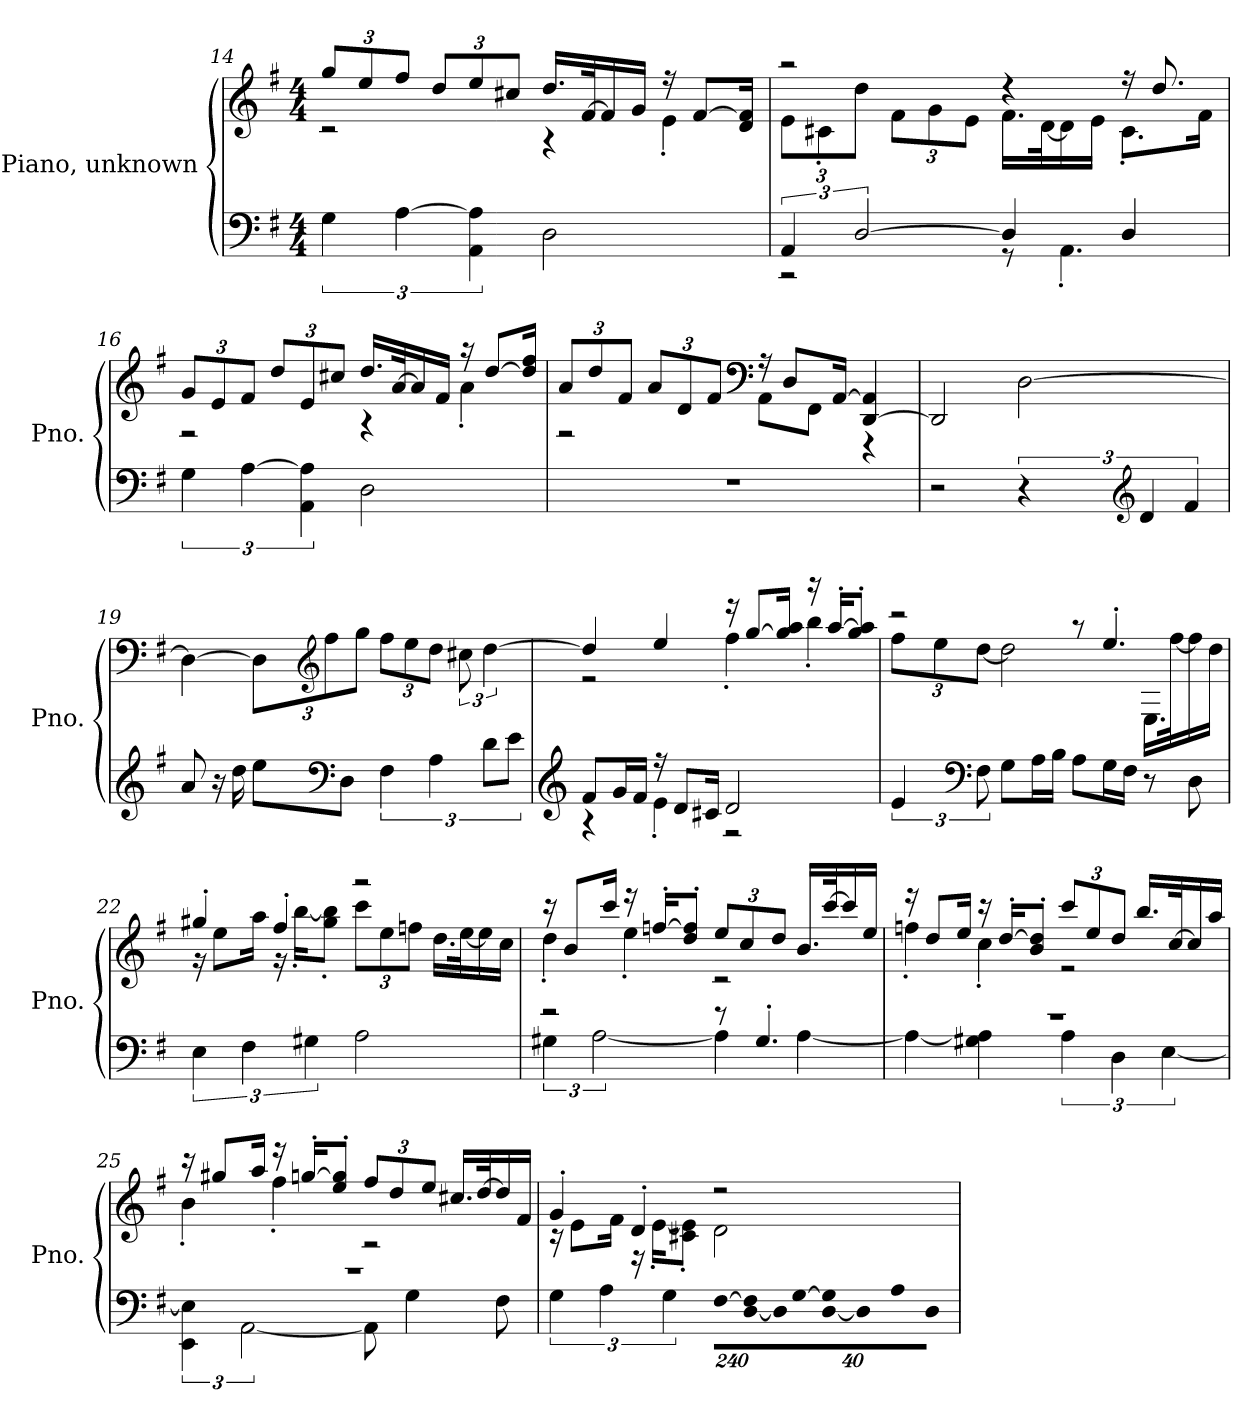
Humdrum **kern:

**kern	**kern
*part1	*part1
*staff2	*staff1
*I"Piano, unknown	*
*I'Pno.	*
!!LO:PB:g=z
*clefF4	*clefG2
*k[f#]	*k[f#]
*M4/4	*M4/4
*	*Xbrackettup
=14	=14
*	*^
6G\	12gg/L	2r
.	12ee/	.
[6A\	12ff#/J	.
.	12dd/L	.
6AA\ 6A\]	12ee/	.
.	12cc#X/J	.
2D\	16.dd/LL	4r
.	[32f#/K	.
.	16f#/]	.
.	16g/JJ	.
.	16r	4e'\
.	[8f#/L	.
.	16d/ 16f#/]Jk	.
=15	=15	=15
*^	*	*
6AA/	2r	2r	12e\L
.	.	.	12c#X'\
[3D/	.	.	12dd\J
.	.	.	12f#\L
.	.	.	12g\
.	.	.	12e\J
4D/]	8r	4r	16.f#\LL
.	.	.	[32d\K
.	4.AA'\	.	16d\]
.	.	.	16e\JJ
4D/	.	16r	8.c#'\L
.	.	8.dd/	.
.	.	.	16f#\Jk
*v	*v	*	*
!!LO:LB:g=z	!!
=16	=16	=16
6G\	12g/L	2r
.	12e/	.
[6A\	12f#/J	.
.	12dd/L	.
6AA\ 6A\]	12e/	.
.	12cc#X/J	.
2D\	16.dd/LL	4r
.	[32a/K	.
.	16a/]	.
.	16f#/JJ	.
.	16r	4a'\
.	[8dd/L	.
.	16dd/] 16ff#/Jk	.
=17	=17	=17
1r	12a/L	2r
.	12dd/	.
.	12f#/J	.
.	12a/L	.
.	12d/	.
.	12f#/J	.
*	*clefF4	*
.	16r	8AA\L
.	8D/L	.
.	.	8FF#\J
.	[16AA/Jk	.
.	[4DD/ 4AA/]	4r
*	*v	*v
=18	=18
2r	2DD/]
6r	[2D\
*clefG2	*
6d/	.
6f#/	.
!!LO:LB:g=z
=19	=19
8a/	4D\_
16r	.
16dd\	.
8ee\L	12D\L]
*	*clefG2
.	12ff#\
*clefF4	*
8D\J	.
.	12gg\J
6F#\	12ff#\L
.	12ee\
6A\	12dd\J
*	*brackettup
.	12cc#X\
12d\L	[6dd\
12e\J	.
=20	=20
*clefG2	*
*^	*^
8f#/L	4r	4dd/]	2r
16g/L	.	.	.
16f#/JJ	.	.	.
16r	4e'\	4ee/	.
8d/L	.	.	.
16c#X/Jk	.	.	.
2d/	2r	16r	4ff#'\
.	.	[8gg/L	.
.	.	16gg/] 16aa/Jk	.
.	.	16r	4bb'\
.	.	[16aa'/KL	.
.	.	8gg/' 8aa/]'J	.
*v	*v	*	*
!!LO:LB:g=z	!!
=21	=21	=21
*	*	*Xbrackettup
6e/	2r	12ff#\L
.	.	12ee\
*clefF4	*	*
12F#\	.	[12dd\J
8G\L	.	2dd\]
16A\L	.	.
16B\JJ	.	.
8A\L	8r	.
16G\L	4.ee'/	.
16F#\JJ	.	.
8r	.	16.E\LL
.	.	[32ff#\K
8D\	.	16ff#\]
.	.	16dd\JJ
=22	=22	=22
6E\	4gg#X'/	16r
.	.	8ee\L
6F#\	.	.
.	.	16aa\Jk
.	4ff#'/	16r
.	.	[16bb'\KL
6G#X\	.	.
.	.	8gg#\' 8bb\]'J
2A\	2r	12ccc\L
.	.	12ee\
.	.	12ffn\J
.	.	16.dd\LL
.	.	[32ee\K
.	.	16ee\]
.	.	16cc\JJ
!!LO:LB:g=z	!!
=23	=23	=23
*^	*	*
2r	6G#X\	16r	4dd'\
.	.	8b/L	.
.	[3A\	.	.
.	.	16ccc/Jk	.
.	.	16r	4ee'\
.	.	[16ffn'/KL	.
.	.	8dd/' 8ff/]'J	.
8r	4A\]	12ee/L	2r
.	.	12cc/	.
4.G#'/	.	.	.
.	.	12dd/J	.
.	[4A\	16.b/LL	.
.	.	[32ccc/K	.
.	.	16ccc/]	.
.	.	16ee/JJ	.
=24	=24	=24	=24
1r	4A\_	16r	4ffn'\
.	.	8dd/L	.
.	.	16ee/Jk	.
.	4G#X\ 4A\]	16r	4cc'\
.	.	[16dd'/KL	.
.	.	8b/' 8dd/]'J	.
.	6A\	12ccc/L	2r
.	.	12ee/	.
.	6D\	12dd/J	.
.	.	16.bb/LL	.
.	[6E\	.	.
.	.	[32cc/K	.
.	.	16cc/]	.
.	.	16aa/JJ	.
!!LO:LB:g=z	!!
=25	=25	=25	=25
1r	6EE\ 6E\]	16r	4b'\
.	.	8gg#X/L	.
.	[3AA\	.	.
.	.	16aa/Jk	.
.	.	16r	4ff#'\
.	.	[16ggn'/KL	.
.	.	8ee/' 8gg/]'J	.
.	8AA\]	12ff#/L	2r
.	.	12dd/	.
.	4G\	.	.
.	.	12ee/J	.
.	.	16.cc#X/LL	.
.	.	[32dd/K	.
.	8F#\	16dd/]	.
.	.	16f#/JJ	.
*v	*v	*	*
=26	=26	=26
6G\	4g'/	16r
.	.	8e\L
6A\	.	.
.	.	16f#\Jk
.	4d'/	16r
.	.	[16e'\KL
6G\	.	.
.	.	8c#X\' 8e\]'J
*Xbrackettup	*	*
!LO:N:vis=16	!	!
[1920%137F#\LL	2r	2d\
!LO:N:vis=16	!	!
[1920%137D\ 1920%137F#\]	.	.
!LO:N:vis=32	!	!
640%23D\L]	.	.
!LO:N:vis=32	!	!
[640%23G\J	.	.
!LO:N:vis=16	!	!
[1920%137D\ 1920%137G\]	.	.
!LO:N:vis=16	!	!
1920%137D\]	.	.
!LO:N:vis=16	!	!
1920%137A\	.	.
!LO:N:vis=16	!	!
1920%137D\JJ	.	.
*	*v	*v
=	=
*-	*-
